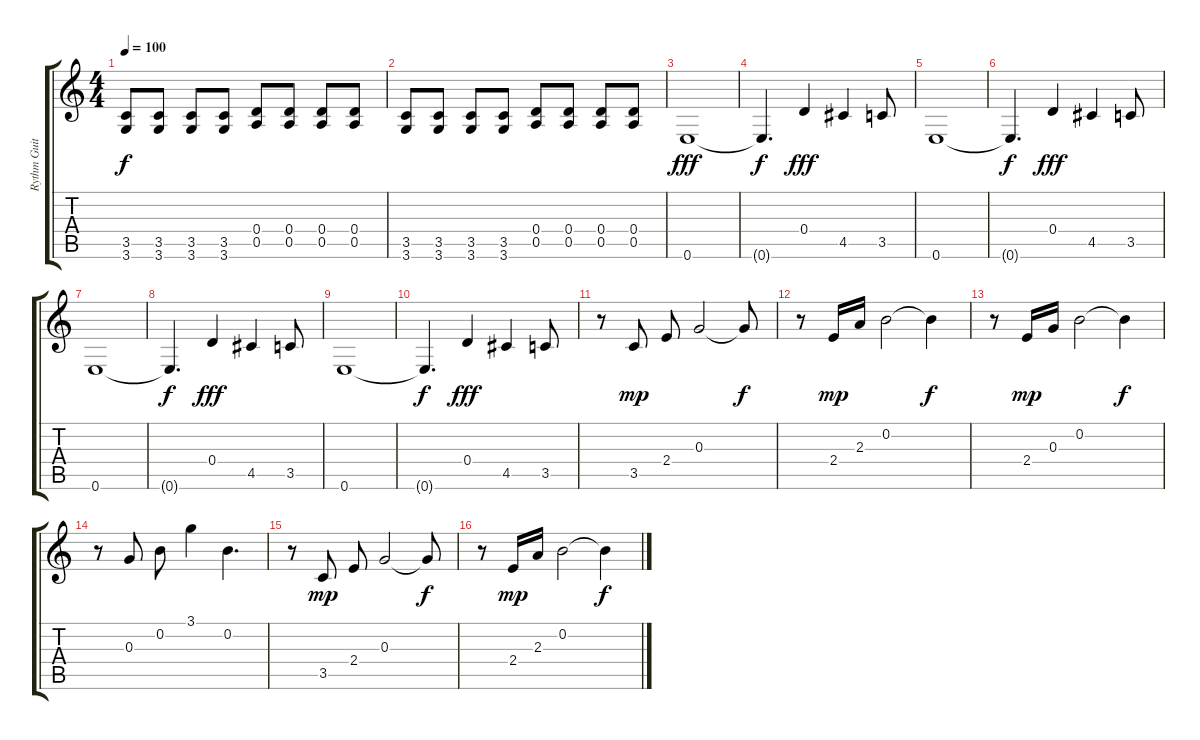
\track ("Rythm Guitar" "Rythm Guit") {instrument distortionguitar}
\staff {score tabs}
\tuning (E4 B3 G3 D3 A2 E2) {hide}
\ts (4 4)
\tempo 100
\clef g2
\ks c
(3.5 3.6).8{dy f} (3.5 3.6).8 (3.5 3.6).8 (3.5 3.6).8 (0.4 0.5).8 (0.4 0.5).8 (0.4 0.5).8 (0.4 0.5).8 |
(3.5 3.6).8 (3.5 3.6).8 (3.5 3.6).8 (3.5 3.6).8 (0.4 0.5).8 (0.4 0.5).8 (0.4 0.5).8 (0.4 0.5).8 |
0.6.1{dy fff volume 16} |
0.6{t}.4{d dy f} 0.4.4{dy fff volume 16} 4.5.4 3.5.8 |
0.6.1 |
0.6{t}.4{d dy f} 0.4.4{dy fff volume 16} 4.5.4 3.5.8 |
0.6.1 |
0.6{t}.4{d dy f} 0.4.4{dy fff volume 16} 4.5.4 3.5.8 |
0.6.1 |
0.6{t}.4{d dy f} 0.4.4{dy fff volume 16} 4.5.4 3.5.8 |
r.8 3.5.8{dy mp volume 16} 2.4.8 0.3.2 0.3{t}.8{dy f} |
r.8 2.4.16{dy mp} 2.3.16 0.2.2 0.2{t}.4{dy f} |
r.8 2.4.16{dy mp} 0.3.16 0.2.2 0.2{t}.4{dy f} |
r.8 0.3.8 0.2.8 3.1.4 0.2.4{d} |
r.8 3.5.8{dy mp} 2.4.8 0.3.2 0.3{t}.8{dy f} |
r.8 2.4.16{dy mp} 2.3.16 0.2.2 0.2{t}.4{dy f}
